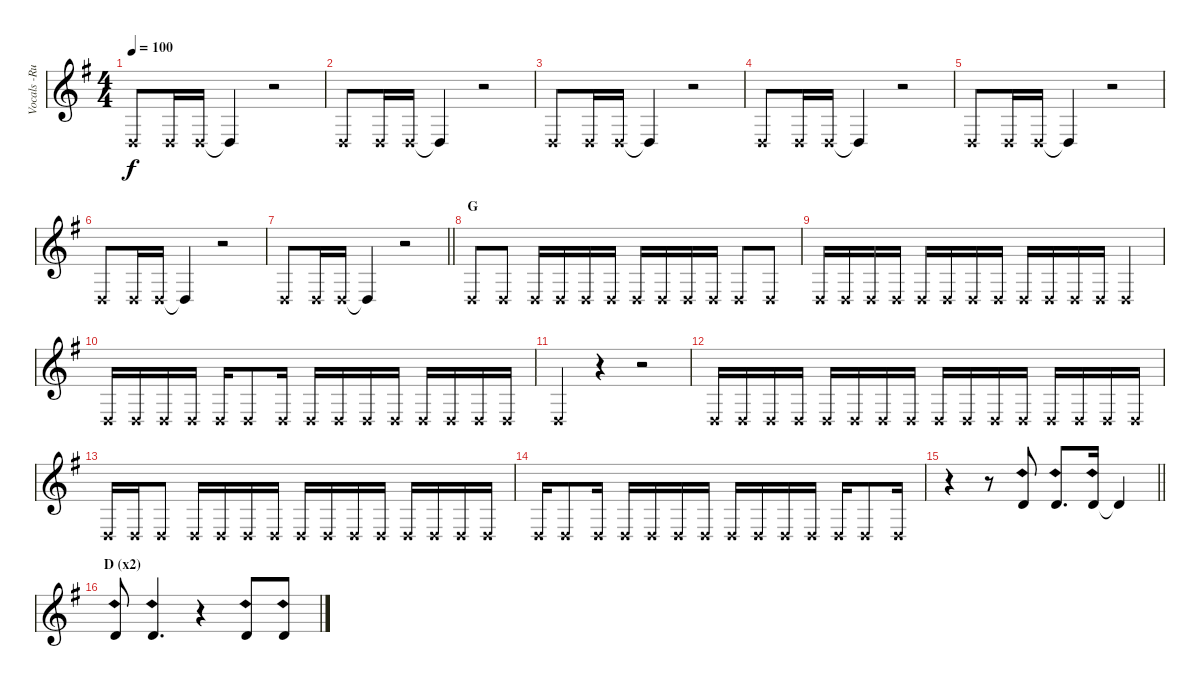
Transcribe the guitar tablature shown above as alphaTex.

\track ("Vocals -Ruki" "Vocals -Ru") {instrument lead6voice}
\staff {score}
\tuning (D4 A3 F3 C3 G2 D2) {hide}
\ts (4 4)
\tempo 100
\clef g2
\ks g
2.4{x}.8{dy f} 2.4{x}.16 2.4{x}.16 2.4{t}.4 r.2 |
2.4{x}.8 2.4{x}.16 2.4{x}.16 2.4{t}.4 r.2 |
2.4{x}.8 2.4{x}.16 2.4{x}.16 2.4{t}.4 r.2 |
2.4{x}.8 2.4{x}.16 2.4{x}.16 2.4{t}.4 r.2 |
2.4{x}.8 2.4{x}.16 2.4{x}.16 2.4{t}.4 r.2 |
2.4{x}.8 2.4{x}.16 2.4{x}.16 2.4{t}.4 r.2 |
\barLineRight lightlight
2.4{x}.8 2.4{x}.16 2.4{x}.16 2.4{t}.4 r.2 |
\section ("" "G")
2.4{x}.8 2.4{x}.8 2.4{x}.16 2.4{x}.16 2.4{x}.16 2.4{x}.16 2.4{x}.16 2.4{x}.16 2.4{x}.16 2.4{x}.16 2.4{x}.8 2.4{x}.8 |
2.4{x}.16 2.4{x}.16 2.4{x}.16 2.4{x}.16 2.4{x}.16 2.4{x}.16 2.4{x}.16 2.4{x}.16 2.4{x}.16 2.4{x}.16 2.4{x}.16 2.4{x}.16 2.4{x}.4 |
2.4{x}.16 2.4{x}.16 2.4{x}.16 2.4{x}.16 2.4{x}.16 2.4{x}.8 2.4{x}.16 2.4{x}.16 2.4{x}.16 2.4{x}.16 2.4{x}.16 2.4{x}.16 2.4{x}.16 2.4{x}.16 2.4{x}.16 |
2.4{x}.4 r.4 r.2 |
2.4{x}.16 2.4{x}.16 2.4{x}.16 2.4{x}.16 2.4{x}.16 2.4{x}.16 2.4{x}.16 2.4{x}.16 2.4{x}.16 2.4{x}.16 2.4{x}.16 2.4{x}.16 2.4{x}.16 2.4{x}.16 2.4{x}.16 2.4{x}.16 |
2.4{x}.16 2.4{x}.16 2.4{x}.8 2.4{x}.16 2.4{x}.16 2.4{x}.16 2.4{x}.16 2.4{x}.16 2.4{x}.16 2.4{x}.16 2.4{x}.16 2.4{x}.16 2.4{x}.16 2.4{x}.16 2.4{x}.16 |
2.4{x}.16 2.4{x}.8 2.4{x}.16 2.4{x}.16 2.4{x}.16 2.4{x}.16 2.4{x}.16 2.4{x}.16 2.4{x}.16 2.4{x}.16 2.4{x}.16 2.4{x}.16 2.4{x}.8 2.4{x}.16 |
\barLineRight lightlight
r.4 r.8 0.1{sh 12}.8 0.1{sh 12}.8{d} 0.1{sh 12}.16 0.1{t}.4 |
\section ("" "D (x2)")
0.1{sh 12}.8 0.1{sh 12}.4{d} r.4 0.1{sh 12}.8 0.1{sh 12}.8
